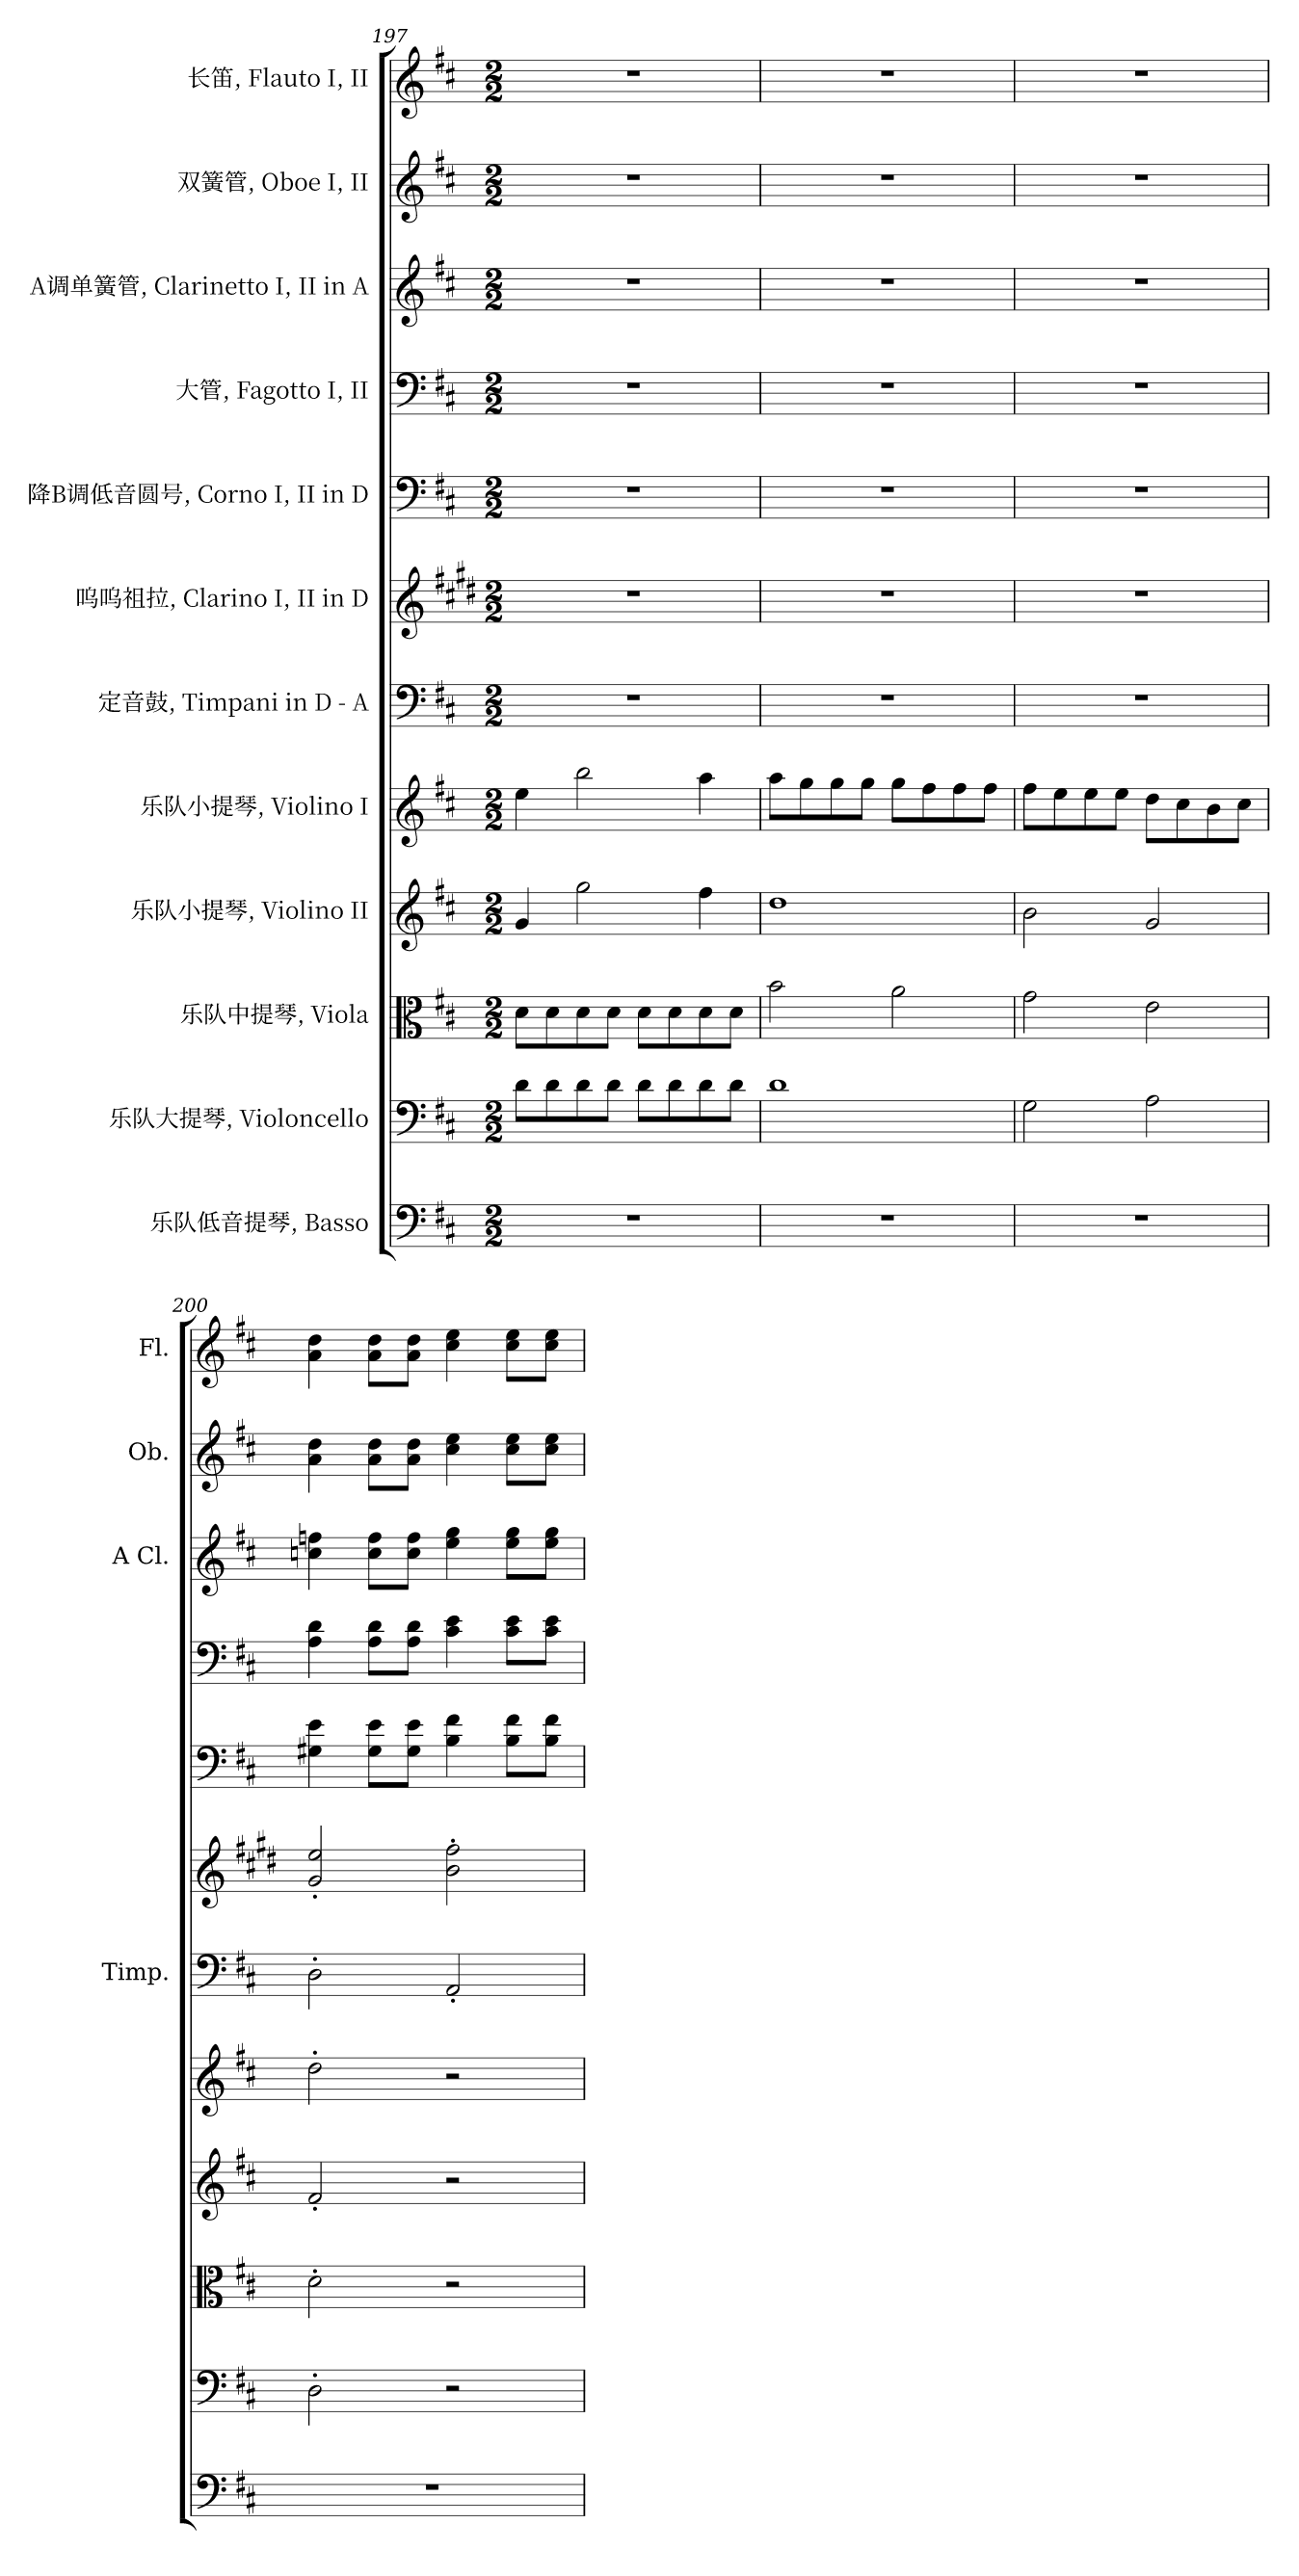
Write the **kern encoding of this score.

**kern	**kern	**kern	**kern	**kern	**kern	**kern	**kern	**kern	**kern	**kern	**kern
*part12	*part11	*part10	*part9	*part8	*part7	*part6	*part5	*part4	*part3	*part2	*part1
*staff12	*staff11	*staff10	*staff9	*staff8	*staff7	*staff6	*staff5	*staff4	*staff3	*staff2	*staff1
*I"乐队低音提琴, Basso	*I"乐队大提琴, Violoncello	*I"乐队中提琴, Viola	*I"乐队小提琴, Violino II	*I"乐队小提琴, Violino I	*I"定音鼓, Timpani in D - A	*I"呜呜祖拉, Clarino I, II in D	*I"降B调低音圆号, Corno I, II in D	*I"大管, Fagotto I, II	*I"A调单簧管, Clarinetto I, II in A	*I"双簧管, Oboe I, II	*I"长笛, Flauto I, II
*	*	*	*	*	*I'Timp.	*	*	*	*I'A Cl.	*I'Ob.	*I'Fl.
!!LO:PB:g=z
*clefF4	*clefF4	*clefC3	*clefG2	*clefG2	*clefF4	*clefG2	*clefF4	*clefF4	*clefG2	*clefG2	*clefG2
*ITrd7c12	*	*	*	*	*	*ITrd1c2	*ITrd1c2	*	*ITrd2c3	*	*
*k[f#c#]	*k[f#c#]	*k[f#c#]	*k[f#c#]	*k[f#c#]	*k[f#c#]	*k[f#c#]	*k[]	*k[f#c#]	*k[f#c#g#d#a#]	*k[f#c#]	*k[f#c#]
*M2/2	*M2/2	*M2/2	*M2/2	*M2/2	*M2/2	*M2/2	*M2/2	*M2/2	*M2/2	*M2/2	*M2/2
=197	=197	=197	=197	=197	=197	=197	=197	=197	=197	=197	=197
1r	8d\L	8d\L	4g/	4ee\	1r	1r	1r	1r	1r	1r	1r
.	8d\	8d\	.	.	.	.	.	.	.	.	.
.	8d\	8d\	2gg\	2bb\	.	.	.	.	.	.	.
.	8d\J	8d\J	.	.	.	.	.	.	.	.	.
.	8d\L	8d\L	.	.	.	.	.	.	.	.	.
.	8d\	8d\	.	.	.	.	.	.	.	.	.
.	8d\	8d\	4ff#\	4aa\	.	.	.	.	.	.	.
.	8d\J	8d\J	.	.	.	.	.	.	.	.	.
=198	=198	=198	=198	=198	=198	=198	=198	=198	=198	=198	=198
1r	1d	2b\	1dd	8aa\L	1r	1r	1r	1r	1r	1r	1r
.	.	.	.	8gg\	.	.	.	.	.	.	.
.	.	.	.	8gg\	.	.	.	.	.	.	.
.	.	.	.	8gg\J	.	.	.	.	.	.	.
.	.	2a\	.	8gg\L	.	.	.	.	.	.	.
.	.	.	.	8ff#\	.	.	.	.	.	.	.
.	.	.	.	8ff#\	.	.	.	.	.	.	.
.	.	.	.	8ff#\J	.	.	.	.	.	.	.
=199	=199	=199	=199	=199	=199	=199	=199	=199	=199	=199	=199
1r	2G\	2g\	2b\	8ff#\L	1r	1r	1r	1r	1r	1r	1r
.	.	.	.	8ee\	.	.	.	.	.	.	.
.	.	.	.	8ee\	.	.	.	.	.	.	.
.	.	.	.	8ee\J	.	.	.	.	.	.	.
.	2A\	2e\	2g/	8dd\L	.	.	.	.	.	.	.
.	.	.	.	8cc#\	.	.	.	.	.	.	.
.	.	.	.	8b\	.	.	.	.	.	.	.
.	.	.	.	8cc#\J	.	.	.	.	.	.	.
=200	=200	=200	=200	=200	=200	=200	=200	=200	=200	=200	=200
1r	2D'\	2d'\	2f#'/	2dd'\	2D'\	2f#/' 2dd/'	4F#X\ 4d\	4A\ 4d\	4an\ 4ddn\	4a\ 4dd\	4a\ 4dd\
.	.	.	.	.	.	.	8F#\ 8d\L	8A\ 8d\L	8a\ 8dd\L	8a\ 8dd\L	8a\ 8dd\L
.	.	.	.	.	.	.	8F#\ 8d\J	8A\ 8d\J	8a\ 8dd\J	8a\ 8dd\J	8a\ 8dd\J
.	2r	2r	2r	2r	2AA'/	2a\' 2ee\'	4A\ 4e\	4c#\ 4e\	4cc#\ 4ee\	4cc#\ 4ee\	4cc#\ 4ee\
.	.	.	.	.	.	.	8A\ 8e\L	8c#\ 8e\L	8cc#\ 8ee\L	8cc#\ 8ee\L	8cc#\ 8ee\L
.	.	.	.	.	.	.	8A\ 8e\J	8c#\ 8e\J	8cc#\ 8ee\J	8cc#\ 8ee\J	8cc#\ 8ee\J
=	=	=	=	=	=	=	=	=	=	=	=
*-	*-	*-	*-	*-	*-	*-	*-	*-	*-	*-	*-
